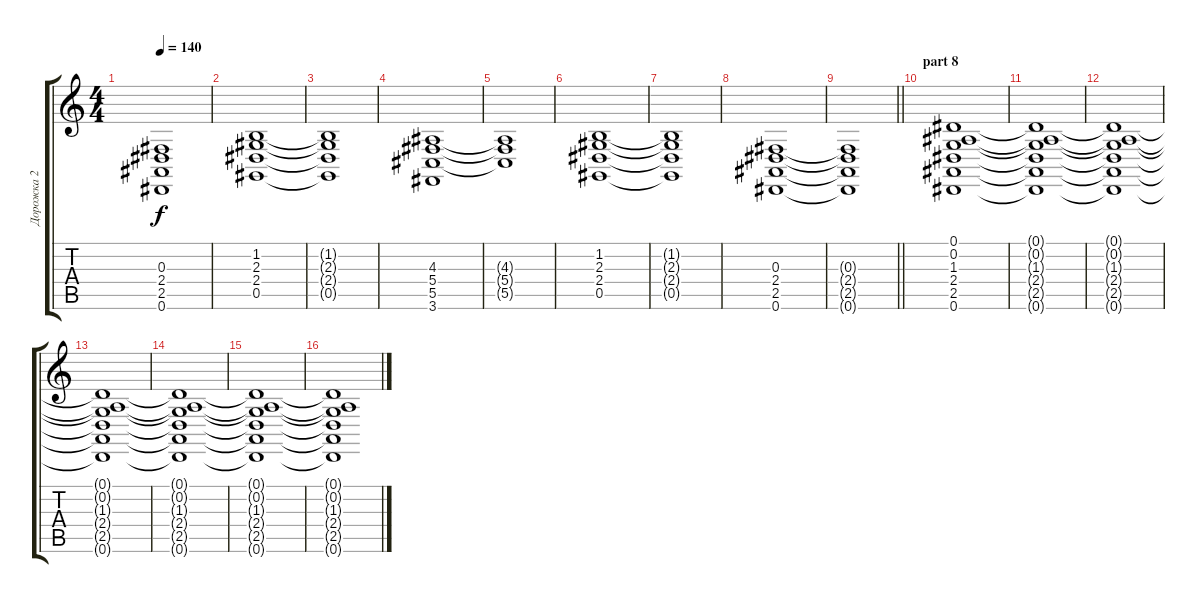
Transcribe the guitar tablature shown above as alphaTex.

\track ("Дорожка 2" "Дорожка 2") {instrument stringensemble2}
\staff {score tabs}
\tuning (Eb4 Bb3 Gb3 Db3 Ab2 Eb2) {hide}
\ts (4 4)
\tempo 140
\clef g2
\ks c
(0.3{t} 2.4{t} 2.5{t} 0.6{t}).1{dy f} |
(1.2 2.3 2.4 0.5).1 |
(1.2{t} 2.3{t} 2.4{t} 0.5{t}).1 |
(4.3 5.4 5.5 3.6).1 |
(4.3{t} 5.4{t} 5.5{t}).1 |
(1.2 2.3 2.4 0.5).1 |
(1.2{t} 2.3{t} 2.4{t} 0.5{t}).1 |
(0.3 2.4 2.5 0.6).1 |
\barLineRight lightlight
(0.3{t} 2.4{t} 2.5{t} 0.6{t}).1 |
\section ("" "part 8")
(0.1 0.2 1.3 2.4 2.5 0.6).1 |
(0.1{t} 0.2{t} 1.3{t} 2.4{t} 2.5{t} 0.6{t}).1 |
(0.1{t} 0.2{t} 1.3{t} 2.4{t} 2.5{t} 0.6{t}).1 |
(0.1{t} 0.2{t} 1.3{t} 2.4{t} 2.5{t} 0.6{t}).1 |
(0.1{t} 0.2{t} 1.3{t} 2.4{t} 2.5{t} 0.6{t}).1 |
(0.1{t} 0.2{t} 1.3{t} 2.4{t} 2.5{t} 0.6{t}).1 |
(0.1{t} 0.2{t} 1.3{t} 2.4{t} 2.5{t} 0.6{t}).1
